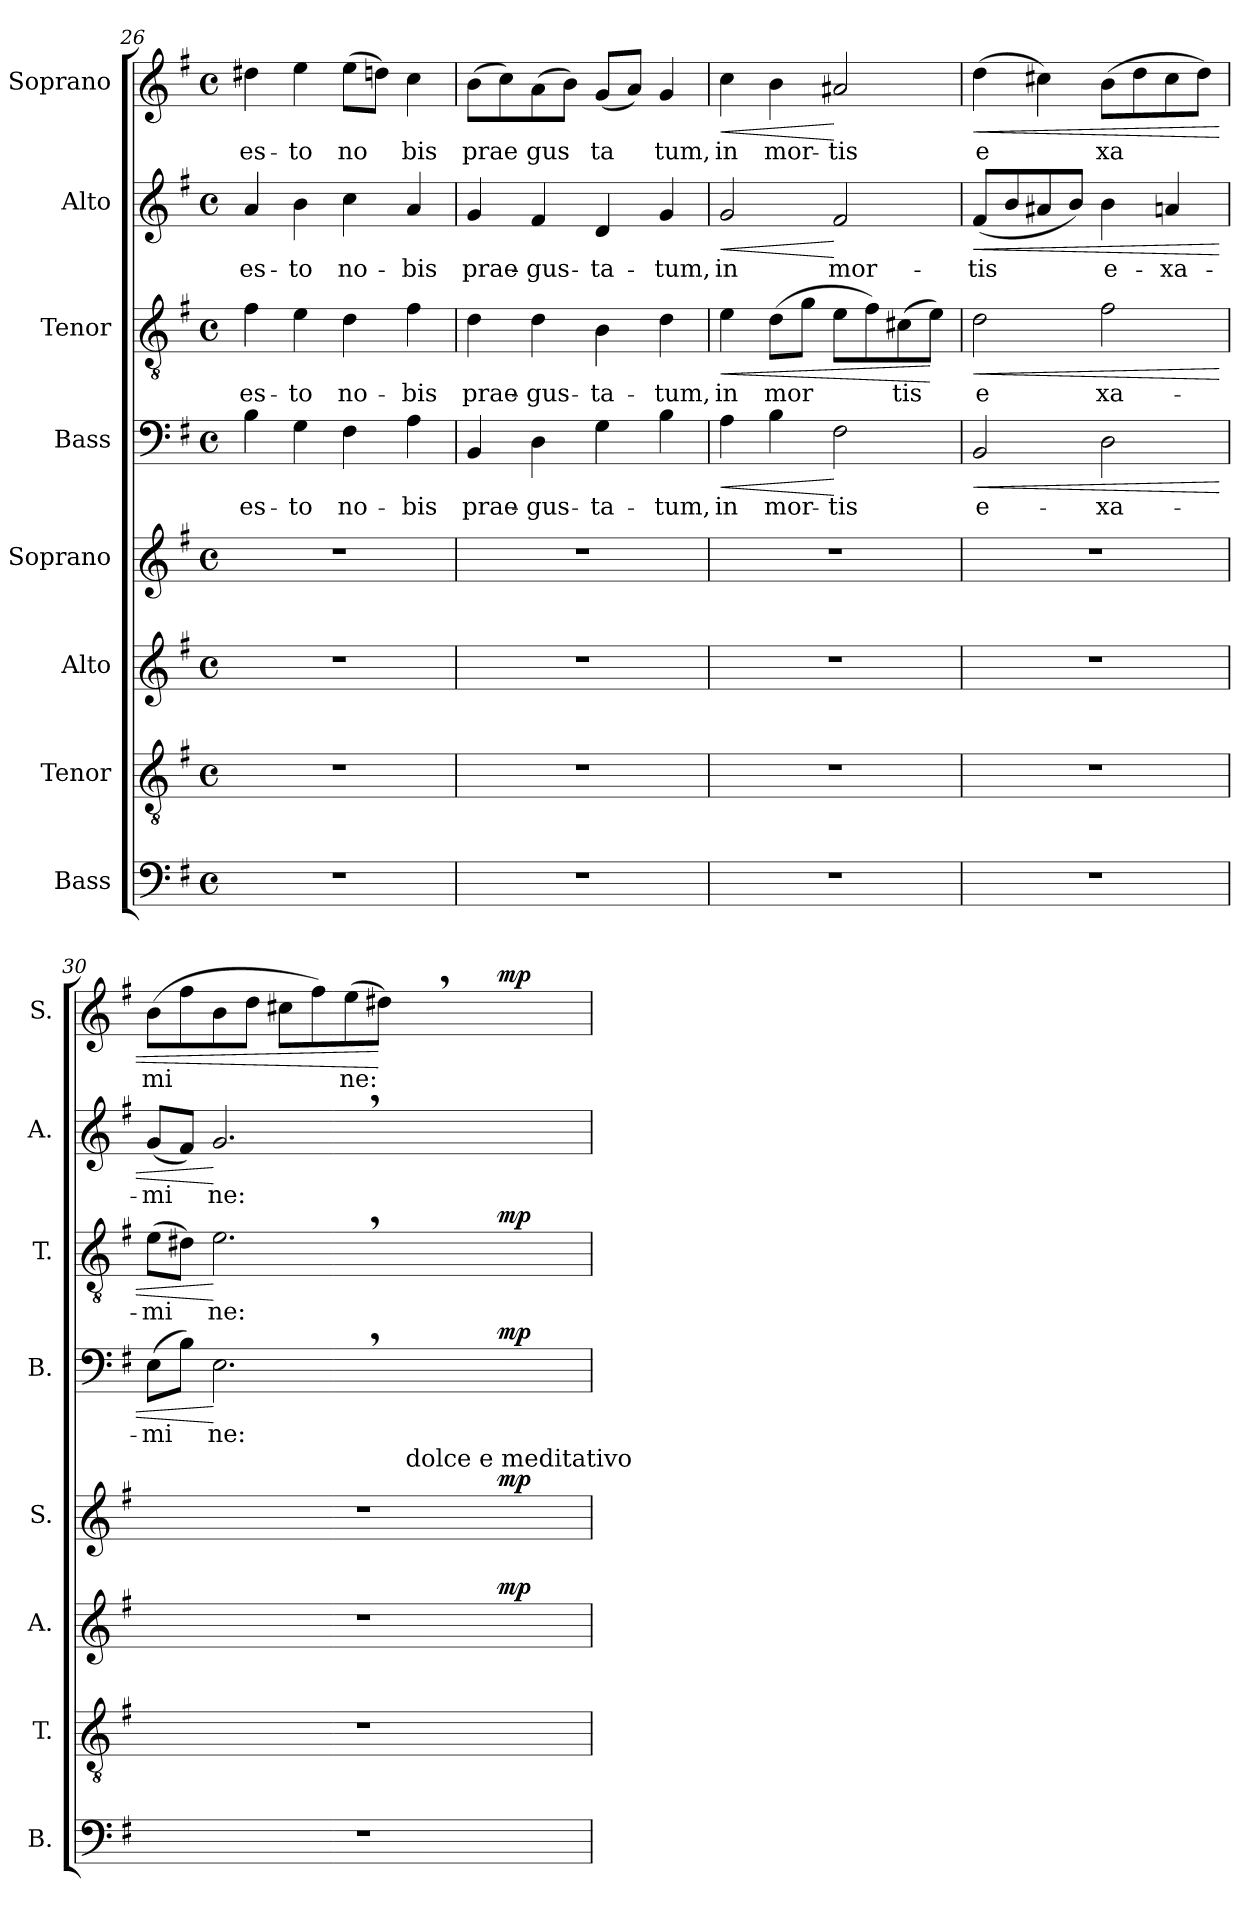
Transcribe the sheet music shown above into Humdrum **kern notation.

**kern	**kern	**kern	**dynam	**kern	**dynam	**kern	**text	**dynam	**kern	**text	**dynam	**kern	**text	**dynam	**kern	**text	**dynam
*part8	*part7	*part6	*part6	*part5	*part5	*part4	*part4	*part4	*part3	*part3	*part3	*part2	*part2	*part2	*part1	*part1	*part1
*staff8	*staff7	*staff6	*staff6	*staff5	*staff5	*staff4	*staff4	*staff4	*staff3	*staff3	*staff3	*staff2	*staff2	*staff2	*staff1	*staff1	*staff1
*I"Bass	*I"Tenor	*I"Alto	*	*I"Soprano	*	*I"Bass	*	*	*I"Tenor	*	*	*I"Alto	*	*	*I"Soprano	*	*
*I'B.	*I'T.	*I'A.	*	*I'S.	*	*I'B.	*	*	*I'T.	*	*	*I'A.	*	*	*I'S.	*	*
*clefF4	*clefGv2	*clefG2	*	*clefG2	*	*clefF4	*	*	*clefGv2	*	*	*clefG2	*	*	*clefG2	*	*
*k[f#]	*k[f#]	*k[f#]	*	*k[f#]	*	*k[f#]	*	*	*k[f#]	*	*	*k[f#]	*	*	*k[f#]	*	*
*G:	*G:	*G:	*	*G:	*	*G:	*	*	*G:	*	*	*G:	*	*	*G:	*	*
*M4/4	*M4/4	*M4/4	*	*M4/4	*	*M4/4	*	*	*M4/4	*	*	*M4/4	*	*	*M4/4	*	*
*met(c)	*met(c)	*met(c)	*	*met(c)	*	*met(c)	*	*	*met(c)	*	*	*met(c)	*	*	*met(c)	*	*
=26	=26	=26	=26	=26	=26	=26	=26	=26	=26	=26	=26	=26	=26	=26	=26	=26	=26
!	!	!	!	!	!	!	!LO:LY:b:cj	!	!	!LO:LY:b:cj	!	!	!LO:LY:b:cj	!	!	!LO:LY:b:cj	!
1r	1r	1r	.	1r	.	4B\	es-	.	4f#\	es-	.	4a/	es-	.	4dd#X\	es-	.
!	!	!	!	!	!	!	!LO:LY:b:cj	!	!	!LO:LY:b:cj	!	!	!LO:LY:b:cj	!	!	!LO:LY:b:cj	!
.	.	.	.	.	.	4G\	-to	.	4e\	-to	.	4b\	-to	.	4ee\	-to	.
!	!	!	!	!	!	!	!LO:LY:b:cj	!	!	!LO:LY:b:cj	!	!	!LO:LY:b:cj	!	!	!LO:LY:b:cj	!
.	.	.	.	.	.	4F#\	no-	.	4d\	no-	.	4cc\	no-	.	(>8ee\L	no-	.
!	!	!	!	!	!	!	!	!	!	!	!	!	!	!	!	!LO:LY:b:cj	!
.	.	.	.	.	.	.	.	.	.	.	.	.	.	.	8ddn\J)	--	.
!	!	!	!	!	!	!	!LO:LY:b:cj	!	!	!LO:LY:b:cj	!	!	!LO:LY:b:cj	!	!	!LO:LY:b:cj	!
.	.	.	.	.	.	4A\	-bis	.	4f#\	-bis	.	4a/	-bis	.	4cc\	-bis	.
=27	=27	=27	=27	=27	=27	=27	=27	=27	=27	=27	=27	=27	=27	=27	=27	=27	=27
!	!	!	!	!	!	!	!LO:LY:b:cj	!	!	!LO:LY:b:cj	!	!	!LO:LY:b:cj	!	!	!LO:LY:b:cj	!
1r	1r	1r	.	1r	.	4BB/	prae-	.	4d\	prae-	.	4g/	prae-	.	(>8b\L	prae-	.
!	!	!	!	!	!	!	!	!	!	!	!	!	!	!	!	!LO:LY:b:cj	!
.	.	.	.	.	.	.	.	.	.	.	.	.	.	.	8cc\)	--	.
!	!	!	!	!	!	!	!LO:LY:b:cj	!	!	!LO:LY:b:cj	!	!	!LO:LY:b:cj	!	!	!LO:LY:b:cj	!
.	.	.	.	.	.	4D\	-gus-	.	4d\	-gus-	.	4f#/	-gus-	.	(>8a\	-gus-	.
!	!	!	!	!	!	!	!	!	!	!	!	!	!	!	!	!LO:LY:b:cj	!
.	.	.	.	.	.	.	.	.	.	.	.	.	.	.	8b\J)	--	.
!	!	!	!	!	!	!	!LO:LY:b:cj	!	!	!LO:LY:b:cj	!	!	!LO:LY:b:cj	!	!	!LO:LY:b:cj	!
.	.	.	.	.	.	4G\	-ta-	.	4B\	-ta-	.	4d/	-ta-	.	(<8g/L	-ta-	.
!	!	!	!	!	!	!	!	!	!	!	!	!	!	!	!	!LO:LY:b:cj	!
.	.	.	.	.	.	.	.	.	.	.	.	.	.	.	8a/J)	--	.
!	!	!	!	!	!	!	!LO:LY:b:cj	!	!	!LO:LY:b:cj	!	!	!LO:LY:b:cj	!	!	!LO:LY:b:cj	!
.	.	.	.	.	.	4B\	-tum,	.	4d\	-tum,	.	4g/	-tum,	.	4g/	-tum,	.
=28	=28	=28	=28	=28	=28	=28	=28	=28	=28	=28	=28	=28	=28	=28	=28	=28	=28
!	!	!	!	!	!	!	!LO:LY:b:cj	!LO:HP:b	!	!LO:LY:b:cj	!LO:HP:b	!	!LO:LY:b:cj	!LO:HP:b	!	!LO:LY:b:cj	!LO:HP:b
1r	1r	1r	.	1r	.	4A\	in	<	4e\	in	<	2g/	in	<	4cc\	in	<
!	!	!	!	!	!	!	!LO:LY:b:cj	!	!	!LO:LY:b:cj	!	!	!	!	!	!LO:LY:b:cj	!
.	.	.	.	.	.	4B\	mor-	.	(>8d\L	mor-	.	.	.	.	4b\	mor-	.
!	!	!	!	!	!	!	!	!	!	!LO:LY:b:cj	!	!	!	!	!	!	!
.	.	.	.	.	.	.	.	.	8g\J	--	.	.	.	.	.	.	.
!	!	!	!	!	!	!	!LO:LY:b:cj	!	!	!LO:LY:b:cj	!	!	!LO:LY:b:cj	!	!	!LO:LY:b:cj	!
.	.	.	.	.	.	2F#\	-tis	[	8e\L	--	.	2f#/	mor-	[	2a#X/	-tis	[
!	!	!	!	!	!	!	!	!	!	!LO:LY:b:cj	!	!	!	!	!	!	!
.	.	.	.	.	.	.	.	.	8f#\)	--	.	.	.	.	.	.	.
!	!	!	!	!	!	!	!	!	!	!LO:LY:b:cj	!	!	!	!	!	!	!
.	.	.	.	.	.	.	.	.	(>8c#X\	-tis	.	.	.	.	.	.	.
!	!	!	!	!	!	!	!	!	!	!LO:LY:b:cj	!	!	!	!	!	!	!
.	.	.	.	.	.	.	.	.	8e\J)	.	[	.	.	.	.	.	.
!!LO:PB:g=z
=29	=29	=29	=29	=29	=29	=29	=29	=29	=29	=29	=29	=29	=29	=29	=29	=29	=29
!	!	!	!	!	!	!	!LO:LY:b:cj	!LO:HP:b	!	!LO:LY:b:cj	!LO:HP:b	!	!LO:LY:b:cj	!LO:HP:b	!	!LO:LY:b:cj	!LO:HP:b
1r	1r	1r	.	1r	.	2BB/	e-	<	2d\	e	<	(>8f#/L	-tis	<	(>4dd\	e-	<
!	!	!	!	!	!	!	!	!	!	!	!	!	!LO:LY:b:cj	!	!	!	!
.	.	.	.	.	.	.	.	.	.	.	.	8b/	.	.	.	.	.
!	!	!	!	!	!	!	!	!	!	!	!	!	!LO:LY:b:cj	!	!	!LO:LY:b:cj	!
.	.	.	.	.	.	.	.	.	.	.	.	8a#X/	.	.	4cc#X\)	--	.
!	!	!	!	!	!	!	!	!	!	!	!	!	!LO:LY:b:cj	!	!	!	!
.	.	.	.	.	.	.	.	.	.	.	.	8b/J)	.	.	.	.	.
!	!	!	!	!	!	!	!LO:LY:b:cj	!	!	!LO:LY:b:cj	!	!	!LO:LY:b:cj	!	!	!LO:LY:b:cj	!
.	.	.	.	.	.	2D\	-xa-	.	2f#\	xa-	.	4b\	e-	.	(>8b\L	-xa-	.
!	!	!	!	!	!	!	!	!	!	!	!	!	!	!	!	!LO:LY:b:cj	!
.	.	.	.	.	.	.	.	.	.	.	.	.	.	.	8dd\	--	.
!	!	!	!	!	!	!	!	!	!	!	!	!	!LO:LY:b:cj	!	!	!LO:LY:b:cj	!
.	.	.	.	.	.	.	.	.	.	.	.	4an/	-xa-	.	8cc#\	--	.
!	!	!	!	!	!	!	!	!	!	!	!	!	!	!	!	!LO:LY:b:cj	!
.	.	.	.	.	.	.	.	.	.	.	.	.	.	.	8dd\J)	--	.
=30	=30	=30	=30	=30	=30	=30	=30	=30	=30	=30	=30	=30	=30	=30	=30	=30	=30
!	!	!	!	!	!	!	!LO:LY:b:cj	!	!	!LO:LY:b:cj	!	!	!LO:LY:b:cj	!	!	!LO:LY:b:cj	!
*	*	*^	*	*^	*	*^	*	*	*^	*	*	*	*	*	*^	*	*
*	*	*	*	*	*	*^	*	*	*	*	*	*	*	*	*	*	*	*	*	*	*	*
1r	1r	1r	2ryy	.	1r	2ryy	2ryy	.	(>8E\L	2ryy	-mi-	.	(>8e\L	2ryy	-mi-	.	(>8g/L	-mi-	.	(>8b\L	2ryy	-mi-	.
!	!	!	!	!	!	!	!	!	!	!	!LO:LY:b:cj	!	!	!	!LO:LY:b:cj	!	!	!LO:LY:b:cj	!	!	!	!LO:LY:b:cj	!
.	.	.	.	.	.	.	.	.	8B\J)	.	--	.	8d#X\J)	.	--	.	8f#/J)	--	.	8ff#\	.	--	.
!	!	!	!	!	!	!	!	!	!	!	!LO:LY:b:cj	!	!	!	!LO:LY:b:cj	!	!	!LO:LY:b:cj	!	!	!	!LO:LY:b:cj	!
.	.	.	.	.	.	.	.	.	2.E,>\	.	-ne:	[	2.e,>\	.	-ne:	[	2.g,>/	-ne:	[	8b\	.	--	.
!	!	!	!	!	!	!	!	!	!	!	!	!	!	!	!	!	!	!	!	!	!	!LO:LY:b:cj	!
.	.	.	.	.	.	.	.	.	.	.	.	.	.	.	.	.	.	.	.	8dd\J	.	--	.
!	!	!	!	!	!	!	!	!	!	!	!	!	!	!	!	!	!	!	!	!	!	!LO:LY:b:cj	!
.	.	.	4ryy	.	.	4ryy	4...ryy	.	.	4ryy	.	.	.	4ryy	.	.	.	.	.	8cc#X\L	4ryy	--	.
!	!	!	!	!	!	!	!	!	!	!	!	!	!	!	!	!	!	!	!	!	!	!LO:LY:b:cj	!
.	.	.	.	.	.	.	.	.	.	.	.	.	.	.	.	.	.	.	.	8ff#\)	.	--	.
!	!	!	!	!	!	!	!	!	!	!	!	!	!	!	!	!	!	!	!	!	!	!LO:LY:b:cj	!
.	.	.	8...ryy	.	.	8...ryy	.	.	.	8...ryy	.	.	.	8...ryy	.	.	.	.	.	(>8ee\	8...ryy	-ne:	.
!	!	!	!	!	!	!	!	!	!	!	!	!	!	!	!	!	!	!	!	!	!	!LO:LY:b:cj	!
.	.	.	.	.	.	.	.	.	.	.	.	.	.	.	.	.	.	.	.	8dd#X,>\J)	.	.	[
!	!	!	!	!	!	!	!LO:TX:a:t=dolce e meditativo	!	!	!	!	!	!	!	!	!	!	!	!	!	!	!	!
.	.	.	.	.	.	.	32ryy	.	.	.	.	.	.	.	.	.	.	.	.	.	.	.	.
!	!	!	!	!LO:DY:a	!	!	!	!LO:DY:a	!	!	!	!LO:DY:a	!	!	!	!LO:DY:a	!	!	!	!	!	!	!LO:DY:a
.	.	.	64ryy	mp	.	64ryy	.	mp	.	64ryy	.	mp	.	64ryy	.	mp	.	.	.	.	64ryy	.	mp
*	*	*v	*v	*	*	*	*	*	*v	*v	*	*	*v	*v	*	*	*	*	*	*v	*v	*	*
*	*	*	*	*v	*v	*v	*	*	*	*	*	*	*	*	*	*	*	*	*
=	=	=	=	=	=	=	=	=	=	=	=	=	=	=	=	=	=
*-	*-	*-	*-	*-	*-	*-	*-	*-	*-	*-	*-	*-	*-	*-	*-	*-	*-
